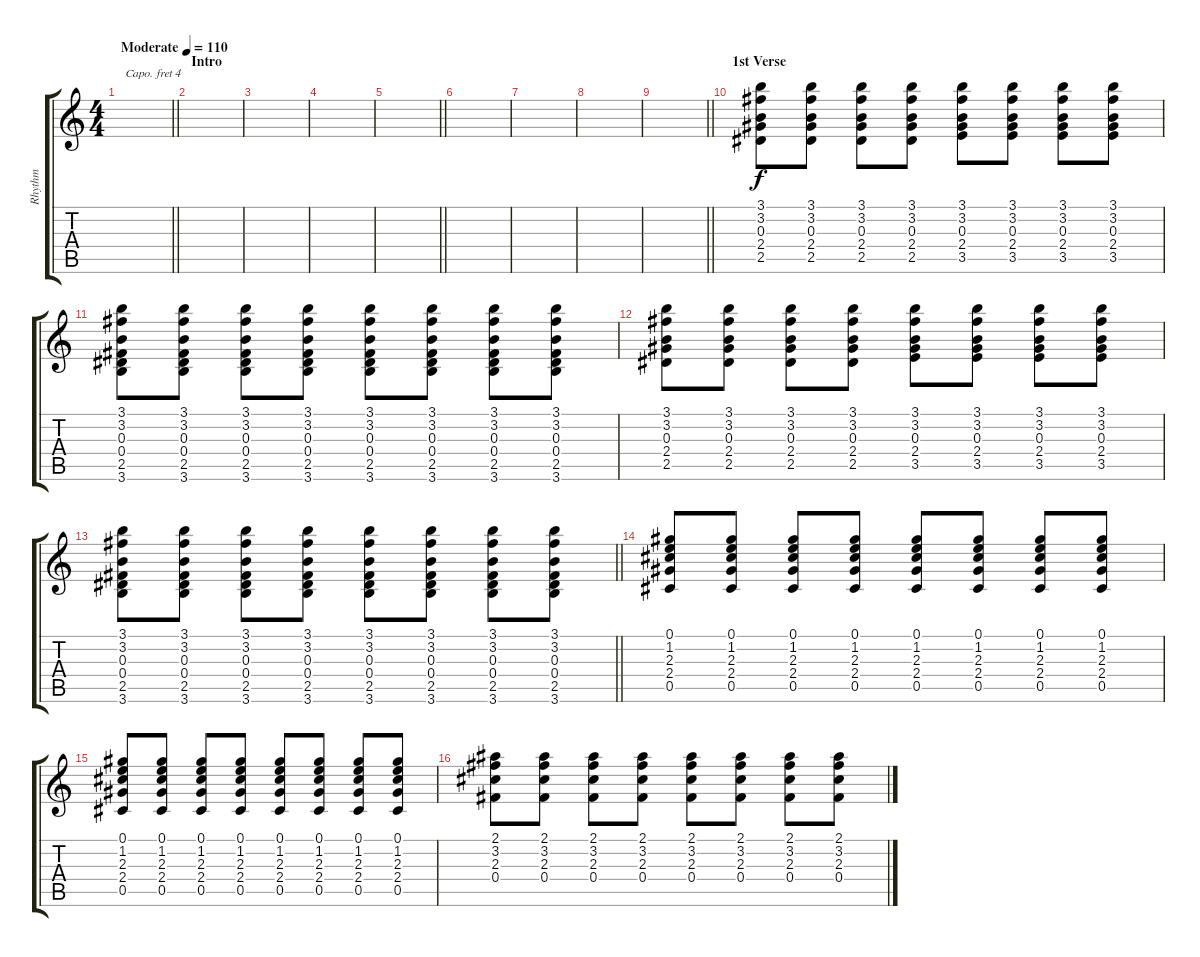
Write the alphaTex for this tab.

\track ("Rhythm" "Rhythm") {instrument acousticguitarsteel}
\staff {score tabs}
\capo 4
\tuning (E4 B3 G3 D3 A2 E2) {hide}
\ts (4 4)
\tempo (110 "Moderate")
\clef g2
\barLineRight lightlight
\ks c
|
\section ("" "Intro")
|
|
|
\barLineRight lightlight
|
|
|
|
\barLineRight lightlight
|
\section ("" "1st Verse")
(3.1 3.2 0.3 2.4 2.5).8 (3.1 3.2 0.3 2.4 2.5).8 (3.1 3.2 0.3 2.4 2.5).8 (3.1 3.2 0.3 2.4 2.5).8 (3.1 3.2 0.3 2.4 3.5).8 (3.1 3.2 0.3 2.4 3.5).8 (3.1 3.2 0.3 2.4 3.5).8 (3.1 3.2 0.3 2.4 3.5).8 |
(3.1 3.2 0.3 0.4 2.5 3.6).8 (3.1 3.2 0.3 0.4 2.5 3.6).8 (3.1 3.2 0.3 0.4 2.5 3.6).8 (3.1 3.2 0.3 0.4 2.5 3.6).8 (3.1 3.2 0.3 0.4 2.5 3.6).8 (3.1 3.2 0.3 0.4 2.5 3.6).8 (3.1 3.2 0.3 0.4 2.5 3.6).8 (3.1 3.2 0.3 0.4 2.5 3.6).8 |
(3.1 3.2 0.3 2.4 2.5).8 (3.1 3.2 0.3 2.4 2.5).8 (3.1 3.2 0.3 2.4 2.5).8 (3.1 3.2 0.3 2.4 2.5).8 (3.1 3.2 0.3 2.4 3.5).8 (3.1 3.2 0.3 2.4 3.5).8 (3.1 3.2 0.3 2.4 3.5).8 (3.1 3.2 0.3 2.4 3.5).8 |
\barLineRight lightlight
(3.1 3.2 0.3 0.4 2.5 3.6).8 (3.1 3.2 0.3 0.4 2.5 3.6).8 (3.1 3.2 0.3 0.4 2.5 3.6).8 (3.1 3.2 0.3 0.4 2.5 3.6).8 (3.1 3.2 0.3 0.4 2.5 3.6).8 (3.1 3.2 0.3 0.4 2.5 3.6).8 (3.1 3.2 0.3 0.4 2.5 3.6).8 (3.1 3.2 0.3 0.4 2.5 3.6).8 |
(0.1 1.2 2.3 2.4 0.5).8 (0.1 1.2 2.3 2.4 0.5).8 (0.1 1.2 2.3 2.4 0.5).8 (0.1 1.2 2.3 2.4 0.5).8 (0.1 1.2 2.3 2.4 0.5).8 (0.1 1.2 2.3 2.4 0.5).8 (0.1 1.2 2.3 2.4 0.5).8 (0.1 1.2 2.3 2.4 0.5).8 |
(0.1 1.2 2.3 2.4 0.5).8 (0.1 1.2 2.3 2.4 0.5).8 (0.1 1.2 2.3 2.4 0.5).8 (0.1 1.2 2.3 2.4 0.5).8 (0.1 1.2 2.3 2.4 0.5).8 (0.1 1.2 2.3 2.4 0.5).8 (0.1 1.2 2.3 2.4 0.5).8 (0.1 1.2 2.3 2.4 0.5).8 |
(2.1 3.2 2.3 0.4).8 (2.1 3.2 2.3 0.4).8 (2.1 3.2 2.3 0.4).8 (2.1 3.2 2.3 0.4).8 (2.1 3.2 2.3 0.4).8 (2.1 3.2 2.3 0.4).8 (2.1 3.2 2.3 0.4).8 (2.1 3.2 2.3 0.4).8
